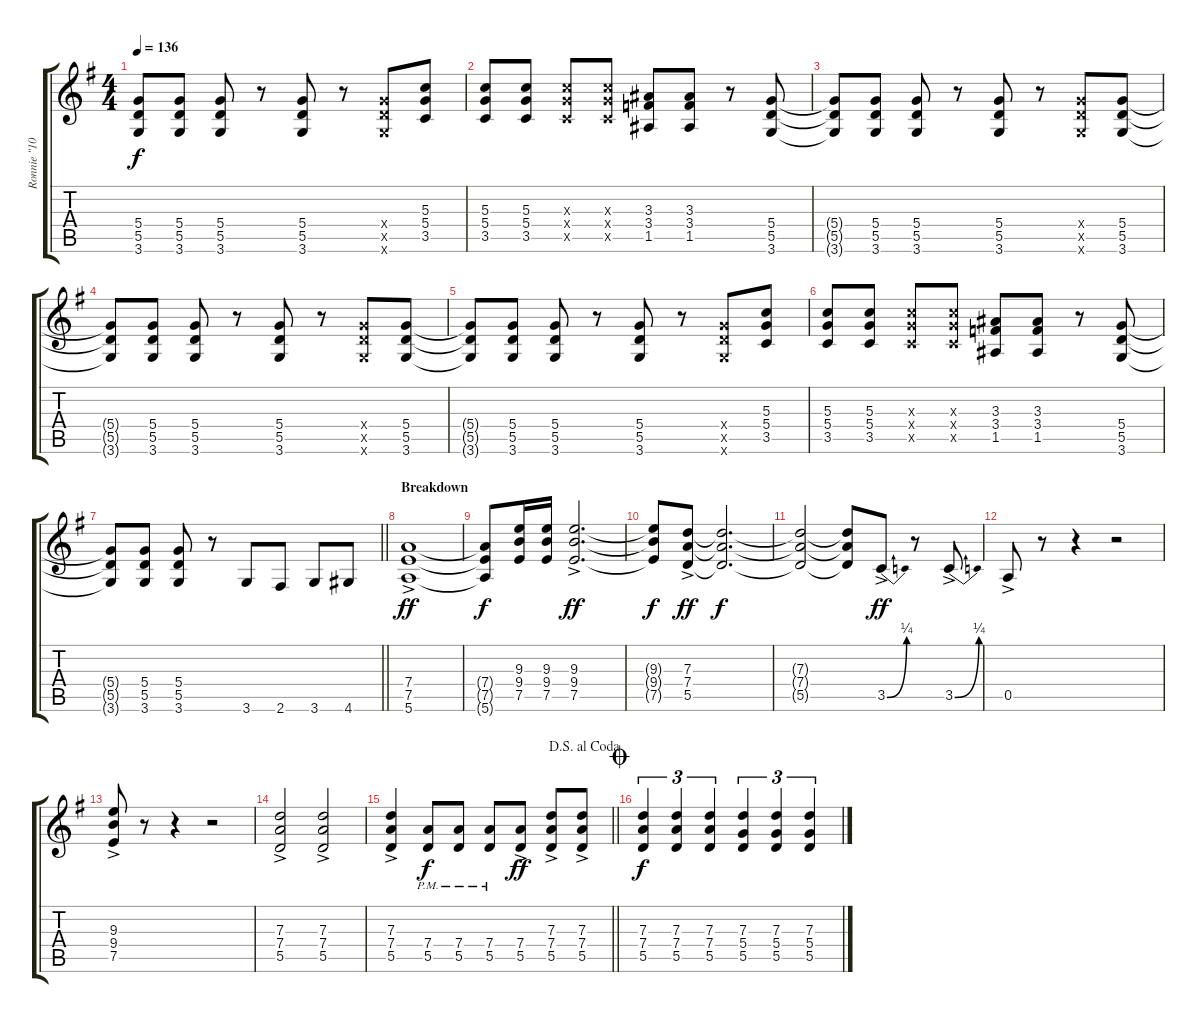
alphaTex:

\track ("Ronnie \"10/10\" Younkins" "Ronnie \"10") {instrument distortionguitar}
\staff {score tabs}
\tuning (E4 B3 G3 D3 A2 E2) {hide}
\ts (4 4)
\tempo 136
\clef g2
\ks g
(5.4{t} 5.5{t} 3.6{t}).8{dy f} (5.4 5.5 3.6).8 (5.4 5.5 3.6).8 r.8 (5.4 5.5 3.6).8 r.8 (5.4{x} 5.5{x} 3.6{x}).8 (5.3 5.4 3.5).8 |
(5.3 5.4 3.5).8 (5.3 5.4 3.5).8 (5.3{x} 5.4{x} 3.5{x}).8 (5.3{x} 5.4{x} 3.5{x}).8 (3.3 3.4 1.5).8 (3.3 3.4 1.5).8 r.8 (5.4 5.5 3.6).8 |
(5.4{t} 5.5{t} 3.6{t}).8 (5.4 5.5 3.6).8 (5.4 5.5 3.6).8 r.8 (5.4 5.5 3.6).8 r.8 (5.4{x} 5.5{x} 3.6{x}).8 (5.4 5.5 3.6).8 |
(5.4{t} 5.5{t} 3.6{t}).8 (5.4 5.5 3.6).8 (5.4 5.5 3.6).8 r.8 (5.4 5.5 3.6).8 r.8 (5.4{x} 5.5{x} 3.6{x}).8 (5.4 5.5 3.6).8 |
(5.4{t} 5.5{t} 3.6{t}).8 (5.4 5.5 3.6).8 (5.4 5.5 3.6).8 r.8 (5.4 5.5 3.6).8 r.8 (5.4{x} 5.5{x} 3.6{x}).8 (5.3 5.4 3.5).8 |
(5.3 5.4 3.5).8 (5.3 5.4 3.5).8 (5.3{x} 5.4{x} 3.5{x}).8 (5.3{x} 5.4{x} 3.5{x}).8 (3.3 3.4 1.5).8 (3.3 3.4 1.5).8 r.8 (5.4 5.5 3.6).8 |
\barLineRight lightlight
(5.4{t} 5.5{t} 3.6{t}).8 (5.4 5.5 3.6).8 (5.4 5.5 3.6).8 r.8 3.6.8 2.6.8 3.6.8 4.6.8 |
\section ("" "Breakdown")
(7.4 7.5{ac} 5.6).1{dy ff} |
(7.4{t} 7.5{t} 5.6{t}).8{dy f} (9.3 9.4 7.5).16 (9.3 9.4 7.5).16 (9.3 9.4 7.5{ac}).2{d dy ff} |
(9.3{t} 9.4{t} 7.5{t}).8{dy f} (7.3 7.4 5.5{ac}).8{dy ff} (7.3{t} 7.4{t} 5.5{t}).2{d dy f} |
(7.3{t} 7.4{t} 5.5{t}).2 (7.3{t} 7.4{t} 5.5{t}).8 3.5{be (bend 0 0 60 1) ac}.8{dy ff} r.8 3.5{be (bend 0 0 60 1) ac}.8 |
0.5{ac}.8 r.8 r.4 r.2 |
(9.3 9.4 7.5{ac}).8 r.8 r.4 r.2 |
(7.3 7.4 5.5{ac}).2 (7.3 7.4 5.5{ac}).2 |
\jump dalsegnoalcoda
\barLineRight lightlight
(7.3 7.4 5.5{ac}).4 (7.4{pm} 5.5{pm}).8{dy f} (7.4{pm} 5.5{pm}).8 (7.4{pm} 5.5{pm}).8 (7.4{ac} 5.5).8{dy ff} (7.3{ac} 7.4 5.5).8 (7.3{ac} 7.4 5.5).8 |
\jump coda
(7.3 7.4 5.5).4{tu (3 2) dy f} (7.3 7.4 5.5).4{tu (3 2)} (7.3 7.4 5.5).4{tu (3 2)} (7.3 5.4 5.5).4{tu (3 2)} (7.3 5.4 5.5).4{tu (3 2)} (7.3 5.4 5.5).4{tu (3 2)}
